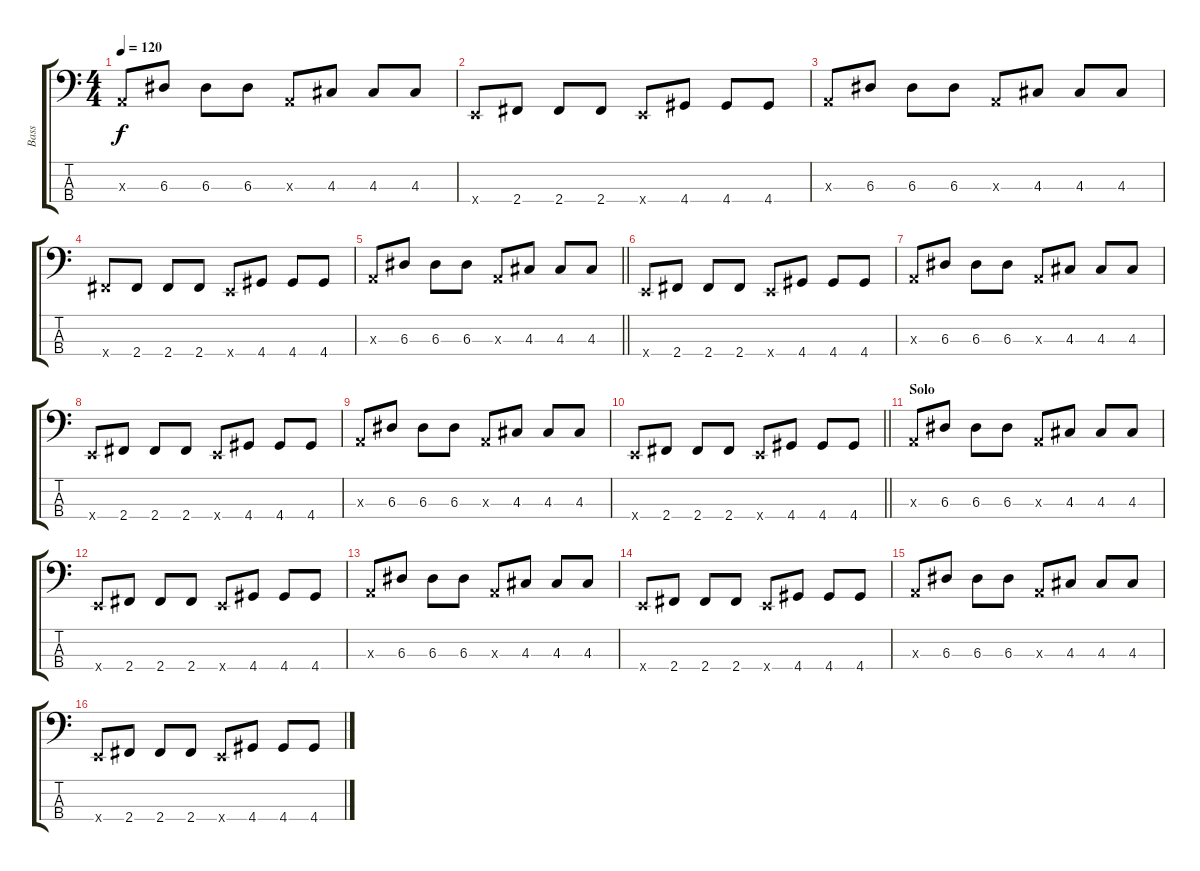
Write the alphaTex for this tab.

\track ("Bass" "Bass") {instrument electricbassfinger}
\staff {score tabs}
\tuning (G2 D2 A1 E1) {hide}
\ts (4 4)
\tempo 120
\clef f4
\ks c
0.3{x}.8{dy f} 6.3.8 6.3.8 6.3.8 0.3{x}.8 4.3.8 4.3.8 4.3.8 |
0.4{x}.8 2.4.8 2.4.8 2.4.8 0.4{x}.8 4.4.8 4.4.8 4.4.8 |
0.3{x}.8 6.3.8 6.3.8 6.3.8 0.3{x}.8 4.3.8 4.3.8 4.3.8 |
2.4{x}.8 2.4.8 2.4.8 2.4.8 0.4{x}.8 4.4.8 4.4.8 4.4.8 |
\barLineRight lightlight
0.3{x}.8 6.3.8 6.3.8 6.3.8 0.3{x}.8 4.3.8 4.3.8 4.3.8 |
\section ("" "")
0.4{x}.8 2.4.8 2.4.8 2.4.8 0.4{x}.8 4.4.8 4.4.8 4.4.8 |
0.3{x}.8 6.3.8 6.3.8 6.3.8 0.3{x}.8 4.3.8 4.3.8 4.3.8 |
0.4{x}.8 2.4.8 2.4.8 2.4.8 0.4{x}.8 4.4.8 4.4.8 4.4.8 |
0.3{x}.8 6.3.8 6.3.8 6.3.8 0.3{x}.8 4.3.8 4.3.8 4.3.8 |
\barLineRight lightlight
0.4{x}.8 2.4.8 2.4.8 2.4.8 0.4{x}.8 4.4.8 4.4.8 4.4.8 |
\section ("" "Solo")
0.3{x}.8 6.3.8 6.3.8 6.3.8 0.3{x}.8 4.3.8 4.3.8 4.3.8 |
0.4{x}.8 2.4.8 2.4.8 2.4.8 0.4{x}.8 4.4.8 4.4.8 4.4.8 |
0.3{x}.8 6.3.8 6.3.8 6.3.8 0.3{x}.8 4.3.8 4.3.8 4.3.8 |
0.4{x}.8 2.4.8 2.4.8 2.4.8 0.4{x}.8 4.4.8 4.4.8 4.4.8 |
0.3{x}.8 6.3.8 6.3.8 6.3.8 0.3{x}.8 4.3.8 4.3.8 4.3.8 |
0.4{x}.8 2.4.8 2.4.8 2.4.8 0.4{x}.8 4.4.8 4.4.8 4.4.8
